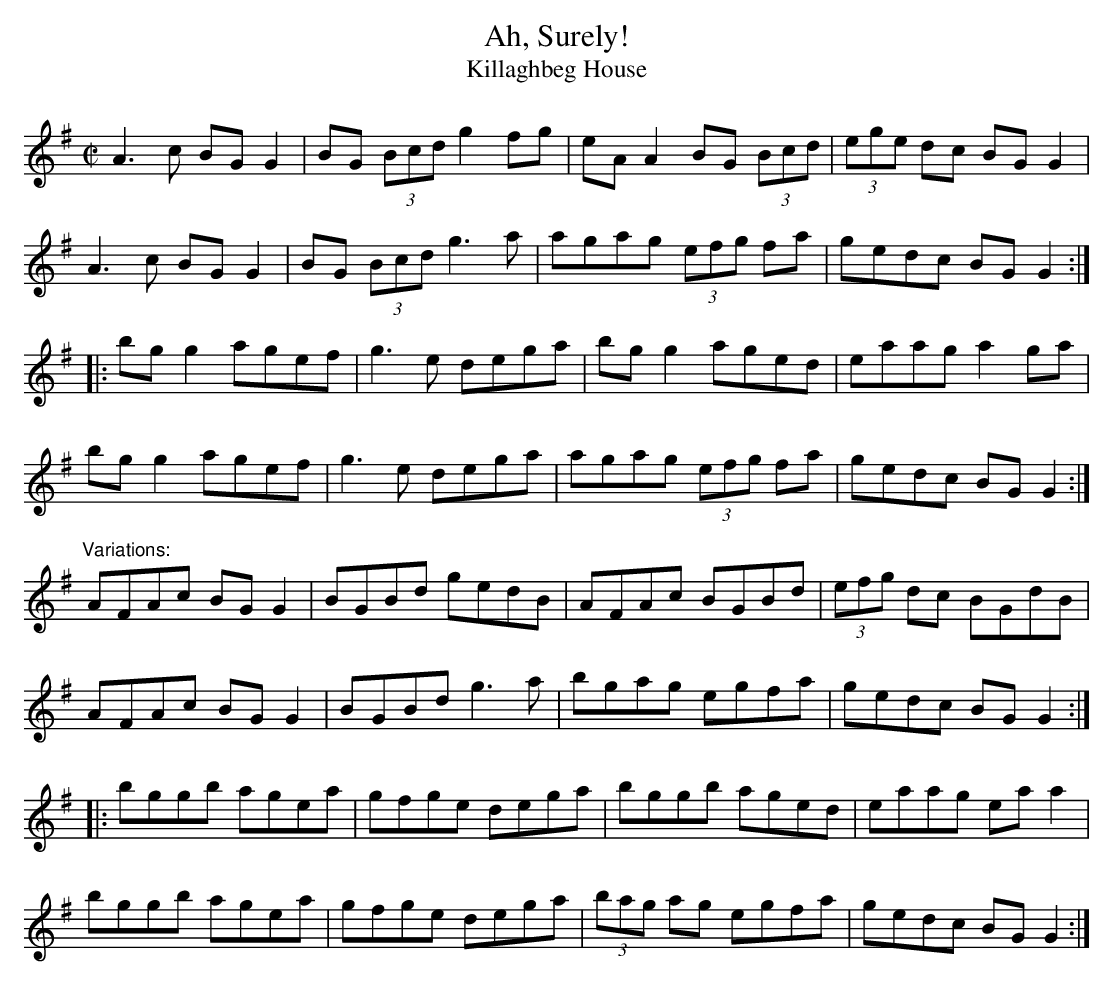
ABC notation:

X:1
T:Ah, Surely!
T:Killaghbeg House
M:C|
K:G
A3c BGG2|BG (3Bcd g2fg|eAA2 BG (3Bcd|(3ege dc BGG2|
A3c BGG2|BG (3Bcd g3a|agag (3efg fa|gedc BGG2:|
|:bgg2 agef|g3e dega|bgg2 aged|eaag a2ga|
bgg2 agef|g3e dega|agag (3efg fa|gedc BGG2:|
"Variations:"
AFAc BGG2|BGBd gedB|AFAc BGBd|(3efg dc BGdB|
AFAc BGG2|BGBd g3a|bgag egfa|gedc BGG2:|
|:bggb agea|gfge dega|bggb aged|eaag eaa2|
bggb agea|gfge dega|(3bag ag egfa|gedc BGG2:|
